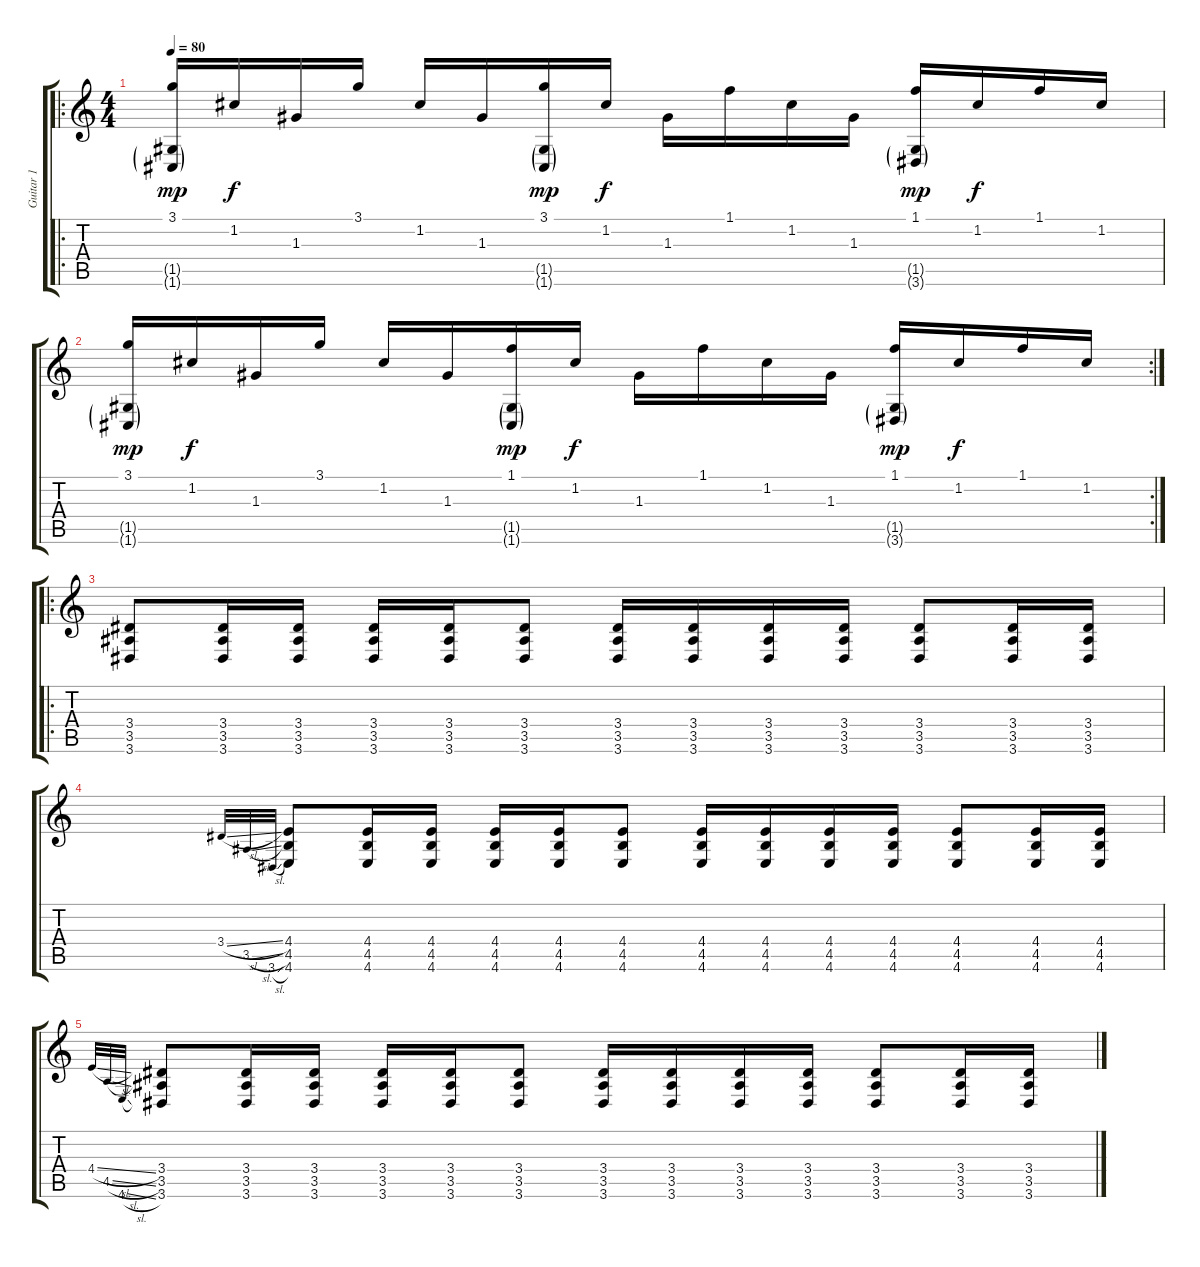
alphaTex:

\track ("Guitar 1" "Guitar 1") {instrument distortionguitar}
\staff {score tabs}
\tuning (E4 C4 G3 C3 G2 C2) {hide}
\ro
\ts (4 4)
\tempo 80
\clef g2
\ks c
(3.1 1.5{g} 1.6{g}).16{dy mp} 1.2.16{dy f} 1.3.16 3.1.16 1.2.16 1.3.16 (3.1 1.5{g} 1.6{g}).16{dy mp} 1.2.16{dy f} 1.3.16 1.1.16 1.2.16 1.3.16 (1.1 1.5{g} 3.6{g}).16{dy mp} 1.2.16{dy f} 1.1.16 1.2.16 |
\rc 2
(3.1 1.5{g} 1.6{g}).16{dy mp} 1.2.16{dy f} 1.3.16 3.1.16 1.2.16 1.3.16 (1.1 1.5{g} 1.6{g}).16{dy mp} 1.2.16{dy f} 1.3.16 1.1.16 1.2.16 1.3.16 (1.1 1.5{g} 3.6{g}).16{dy mp} 1.2.16{dy f} 1.1.16 1.2.16 |
\ro
(3.4 3.5 3.6).8 (3.4 3.5 3.6).16 (3.4 3.5 3.6).16 (3.4 3.5 3.6).16 (3.4 3.5 3.6).16 (3.4 3.5 3.6).8 (3.4 3.5 3.6).16 (3.4 3.5 3.6).16 (3.4 3.5 3.6).16 (3.4 3.5 3.6).16 (3.4 3.5 3.6).8 (3.4 3.5 3.6).16 (3.4 3.5 3.6).16 |
3.4{sl}.32{gr onbeat} 3.5{sl}.32{gr onbeat} 3.6{sl}.32{gr onbeat} (4.4 4.5 4.6).8 (4.4 4.5 4.6).16 (4.4 4.5 4.6).16 (4.4 4.5 4.6).16 (4.4 4.5 4.6).16 (4.4 4.5 4.6).8 (4.4 4.5 4.6).16 (4.4 4.5 4.6).16 (4.4 4.5 4.6).16 (4.4 4.5 4.6).16 (4.4 4.5 4.6).8 (4.4 4.5 4.6).16 (4.4 4.5 4.6).16 |
4.4{sl}.32{gr onbeat} 4.5{sl}.32{gr onbeat} 4.6{sl}.32{gr onbeat} (3.4 3.5 3.6).8 (3.4 3.5 3.6).16 (3.4 3.5 3.6).16 (3.4 3.5 3.6).16 (3.4 3.5 3.6).16 (3.4 3.5 3.6).8 (3.4 3.5 3.6).16 (3.4 3.5 3.6).16 (3.4 3.5 3.6).16 (3.4 3.5 3.6).16 (3.4 3.5 3.6).8 (3.4 3.5 3.6).16 (3.4 3.5 3.6).16
